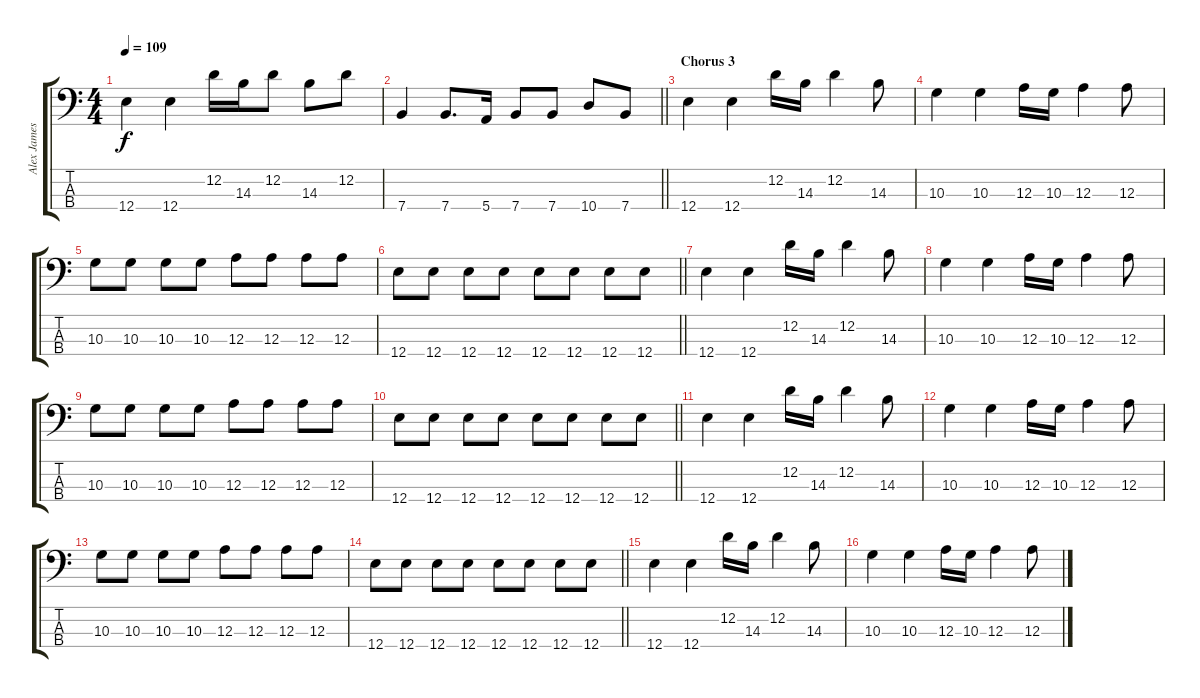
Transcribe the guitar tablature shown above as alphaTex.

\track ("Alex James - Bass" "Alex James") {instrument electricbassfinger}
\staff {score tabs}
\tuning (G2 D2 A1 E1) {hide}
\ts (4 4)
\tempo 109
\clef f4
\ks c
12.4.4{dy f} 12.4.4 12.2.16 14.3.16 12.2.8 14.3.8 12.2.8 |
\barLineRight lightlight
7.4.4 7.4.8{d} 5.4.16 7.4.8 7.4.8 10.4.8 7.4.8 |
\section ("" "Chorus 3")
12.4.4 12.4.4 12.2.16 14.3.16 12.2.4 14.3.8 |
10.3.4 10.3.4 12.3.16 10.3.16 12.3.4 12.3.8 |
10.3.8 10.3.8 10.3.8 10.3.8 12.3.8 12.3.8 12.3.8 12.3.8 |
\barLineRight lightlight
12.4.8 12.4.8 12.4.8 12.4.8 12.4.8 12.4.8 12.4.8 12.4.8 |
12.4.4 12.4.4 12.2.16 14.3.16 12.2.4 14.3.8 |
10.3.4 10.3.4 12.3.16 10.3.16 12.3.4 12.3.8 |
10.3.8 10.3.8 10.3.8 10.3.8 12.3.8 12.3.8 12.3.8 12.3.8 |
\barLineRight lightlight
12.4.8 12.4.8 12.4.8 12.4.8 12.4.8 12.4.8 12.4.8 12.4.8 |
12.4.4 12.4.4 12.2.16 14.3.16 12.2.4 14.3.8 |
10.3.4 10.3.4 12.3.16 10.3.16 12.3.4 12.3.8 |
10.3.8 10.3.8 10.3.8 10.3.8 12.3.8 12.3.8 12.3.8 12.3.8 |
\barLineRight lightlight
12.4.8 12.4.8 12.4.8 12.4.8 12.4.8 12.4.8 12.4.8 12.4.8 |
12.4.4 12.4.4 12.2.16 14.3.16 12.2.4 14.3.8 |
10.3.4 10.3.4 12.3.16 10.3.16 12.3.4 12.3.8
